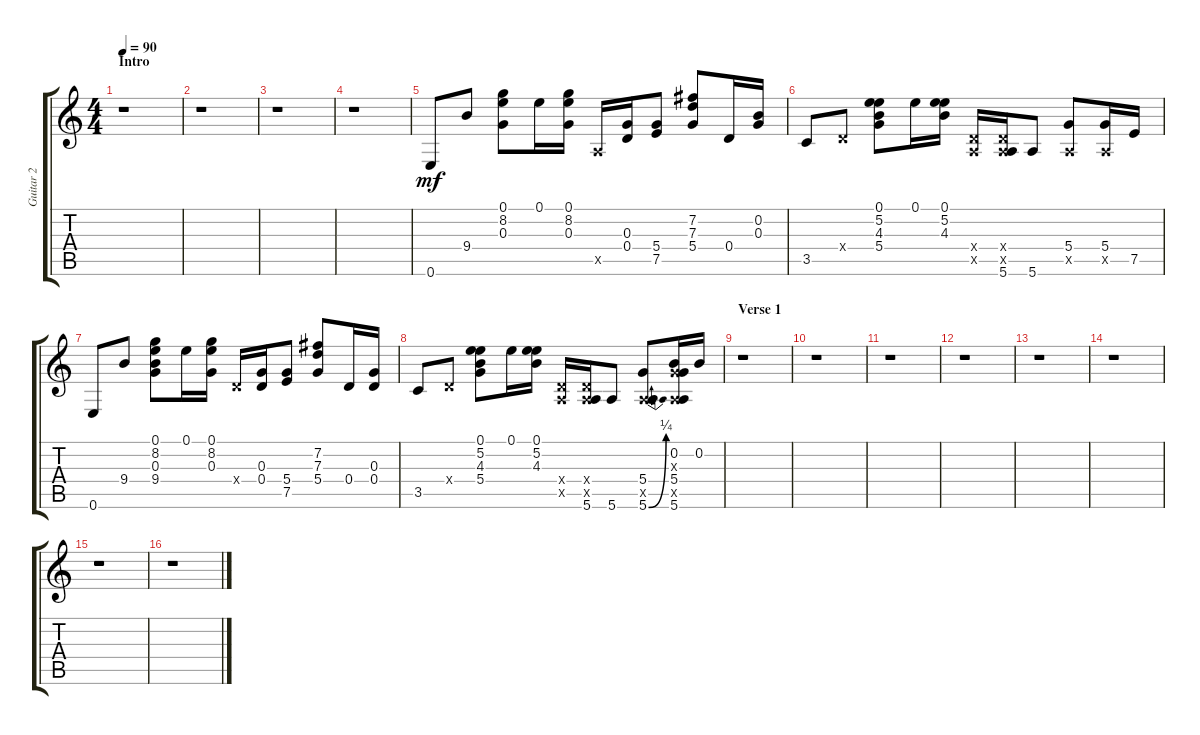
\track ("Guitar 2" "Guitar 2") {instrument acousticguitarsteel}
\staff {score tabs}
\tuning (E4 B3 G3 D3 A2 E2) {hide}
\ts (4 4)
\section ("" "Intro")
\tempo 90
\clef g2
\ks c
r.1{dy mf instrument acousticguitarsteel} |
r.1 |
r.1 |
r.1 |
0.6.8 9.4.8 (0.1 8.2 0.3).8 0.1.16 (0.1 8.2 0.3).16 0.5{x}.16 (0.3 0.4).16 (5.4 7.5).8 (7.2 7.3 5.4).8 0.4.16 (0.2 0.3).16 |
3.5.8 0.4{x}.8 (0.1 5.2 4.3 5.4).8 0.1.16 (0.1 5.2 4.3).16 (0.4{x} 0.5{x}).16 (0.4{x} 0.5{x} 5.6).16 5.6.8 (5.4 0.5{x}).8 (5.4 0.5{x}).16 7.5.16 |
0.6.8 9.4.8 (0.1 8.2 0.3 9.4).8 0.1.16 (0.1 8.2 0.3).16 0.4{x}.16 (0.3 0.4).16 (5.4 7.5).8 (7.2 7.3 5.4).8 0.4.16 (0.3 0.4).16 |
3.5.8 0.4{x}.8 (0.1 5.2 4.3 5.4).8 0.1.16 (0.1 5.2 4.3).16 (0.4{x} 0.5{x}).16 (0.4{x} 0.5{x} 5.6).16 5.6.8 (5.4 0.5{x} 5.6{be (bend 0 0 60 1)}).8 (0.2 0.3{x} 5.4 0.5{x} 5.6).16 0.2.16 |
\section ("" "Verse 1")
r.1 |
r.1 |
r.1 |
r.1 |
r.1 |
r.1 |
r.1 |
r.1
